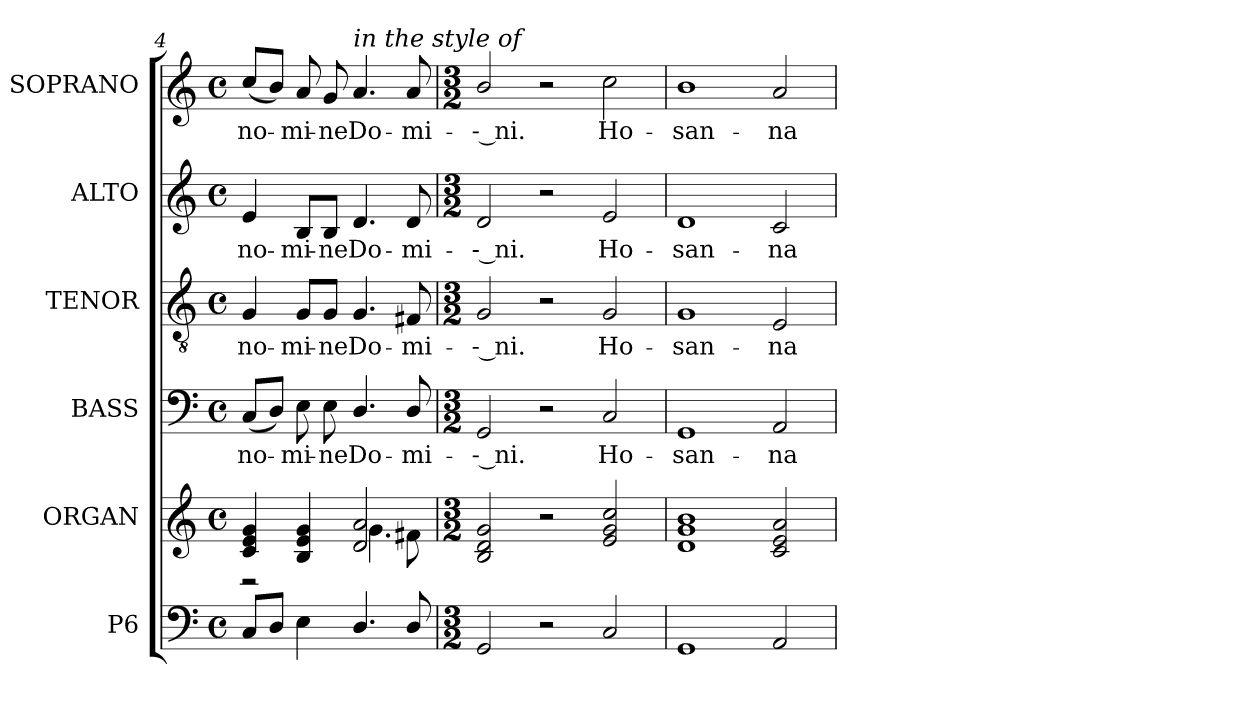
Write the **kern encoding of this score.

**kern	**kern	**kern	**text	**kern	**text	**kern	**text	**kern	**text
*part6	*part5	*part4	*part4	*part3	*part3	*part2	*part2	*part1	*part1
*staff6	*staff5	*staff4	*staff4	*staff3	*staff3	*staff2	*staff2	*staff1	*staff1
*I"P6	*I"ORGAN	*I"BASS	*	*I"TENOR	*	*I"ALTO	*	*I"SOPRANO	*
*	*I'A.	*I'B.	*	*I'T.	*	*I'A.	*	*I'S.	*
*clefF4	*clefG2	*clefF4	*	*clefGv2	*	*clefG2	*	*clefG2	*
*	*	*	*	*ITrd7c12	*	*	*	*	*
*k[]	*k[]	*k[]	*	*k[]	*	*k[]	*	*k[]	*
*C:	*C:	*C:	*	*C:	*	*C:	*	*C:	*
*M4/4	*M4/4	*M4/4	*	*M4/4	*	*M4/4	*	*M4/4	*
*met(c)	*met(c)	*met(c)	*	*met(c)	*	*met(c)	*	*met(c)	*
=4	=4	=4	=4	=4	=4	=4	=4	=4	=4
*	*^	*	*	*	*	*	*	*	*
!	!	!	!	!LO:LY:b:color=#000000	!	!	!	!	!	!
!	!	!	!	!	!	!LO:LY:b:color=#000000	!	!	!	!
!	!	!	!	!	!	!	!	!LO:LY:b:color=#000000	!	!
!	!	!	!	!	!	!	!	!	!	!LO:LY:b:color=#000000
8Ci/L	4ci/ 4ei 4gi	2r	(8Ci/L	no-	4GGi/	no-	4ei/	no-	(8cci/L	no-
8Di/J	.	.	8Di/J)	.	.	.	.	.	8bi/J)	.
!	!	!	!	!LO:LY:b:color=#000000	!	!	!	!	!	!
!	!	!	!	!	!	!LO:LY:b:color=#000000	!	!	!	!
!	!	!	!	!	!	!	!	!LO:LY:b:color=#000000	!	!
!	!	!	!	!	!	!	!	!	!	!LO:LY:b:color=#000000
4Ei\	4Bi/ 4ei 4gi	.	8Ei\	-mi-	8GGi/L	-mi-	8Bi/L	-mi-	8ai/	-mi-
!	!	!	!	!LO:LY:b:color=#000000	!	!	!	!	!	!
!	!	!	!	!	!	!LO:LY:b:color=#000000	!	!	!	!
!	!	!	!	!	!	!	!	!LO:LY:b:color=#000000	!	!
!	!	!	!	!	!	!	!	!	!	!LO:LY:b:color=#000000
.	.	.	8Ei\	-ne	8GGi/J	-ne	8Bi/J	-ne	8gi/	-ne
!	!	!	!	!LO:LY:b:color=#000000	!	!	!	!	!	!
!	!	!	!	!	!	!LO:LY:b:color=#000000	!	!	!	!
!	!	!	!	!	!	!	!	!LO:LY:b:color=#000000	!	!
!	!	!	!	!	!	!	!	!	!LO:TX:a:i:t=in the style of	!
!	!	!	!	!	!	!	!	!	!	!LO:LY:b:color=#000000
4.Di/	2di/ 2ai	4.gi\	4.Di/	Do-	4.GGi/	Do-	4.di/	Do-	4.ai/	Do-
!	!	!	!	!LO:LY:b:color=#000000	!	!	!	!	!	!
!	!	!	!	!	!	!LO:LY:b:color=#000000	!	!	!	!
!	!	!	!	!	!	!	!	!LO:LY:b:color=#000000	!	!
!	!	!	!	!	!	!	!	!	!	!LO:LY:b:color=#000000
8Di/	.	8f#Xi\	8Di/	-mi-	8FF#Xi/	-mi-	8di/	-mi-	8ai/	-mi-
*	*v	*v	*	*	*	*	*	*	*	*
!!LO:LB:g=z
=5	=5	=5	=5	=5	=5	=5	=5	=5	=5
*M3/2	*M3/2	*M3/2	*	*M3/2	*	*M3/2	*	*M3/2	*
*	*^	*	*	*	*	*	*	*	*
!	!	!	!	!LO:LY:b:color=#000000	!	!	!	!	!	!
*	*v	*v	*	*	*	*	*	*	*	*
*	*^	*	*	*	*	*	*	*	*
!	!	!	!	!	!	!LO:LY:b:color=#000000	!	!	!	!
*	*v	*v	*	*	*	*	*	*	*	*
*	*^	*	*	*	*	*	*	*	*
!	!	!	!	!	!	!	!	!LO:LY:b:color=#000000	!	!
*	*v	*v	*	*	*	*	*	*	*	*
*	*^	*	*	*	*	*	*	*	*
!	!	!	!	!	!	!	!	!	!	!LO:LY:b:color=#000000
*	*v	*v	*	*	*	*	*	*	*	*
2GGi/	2Bi/ 2di 2gi	2GGi/	-- ni.	2GGi/	-- ni.	2di/	-- ni.	2bi/	-- ni.
2r	2r	2r	.	2r	.	2r	.	2r	.
!	!	!	!LO:LY:b:color=#000000	!	!	!	!	!	!
!	!	!	!	!	!LO:LY:b:color=#000000	!	!	!	!
!	!	!	!	!	!	!	!LO:LY:b:color=#000000	!	!
!	!	!	!	!	!	!	!	!	!LO:LY:b:color=#000000
2Ci/	2ei/ 2gi 2cci	2Ci/	Ho-	2GGi/	Ho-	2ei/	Ho-	2cci\	Ho-
=6	=6	=6	=6	=6	=6	=6	=6	=6	=6
!	!	!	!LO:LY:b:color=#000000	!	!	!	!	!	!
!	!	!	!	!	!LO:LY:b:color=#000000	!	!	!	!
!	!	!	!	!	!	!	!LO:LY:b:color=#000000	!	!
!	!	!	!	!	!	!	!	!	!LO:LY:b:color=#000000
1GGi	1di 1gi 1bi	1GGi	-san-	1GGi	-san-	1di	-san-	1bi	-san-
!	!	!	!LO:LY:b:color=#000000	!	!	!	!	!	!
!	!	!	!	!	!LO:LY:b:color=#000000	!	!	!	!
!	!	!	!	!	!	!	!LO:LY:b:color=#000000	!	!
!	!	!	!	!	!	!	!	!	!LO:LY:b:color=#000000
2AAi/	2ci/ 2ei 2ai	2AAi/	-na	2EEi/	-na	2ci/	-na	2ai/	-na
=	=	=	=	=	=	=	=	=	=
*-	*-	*-	*-	*-	*-	*-	*-	*-	*-
